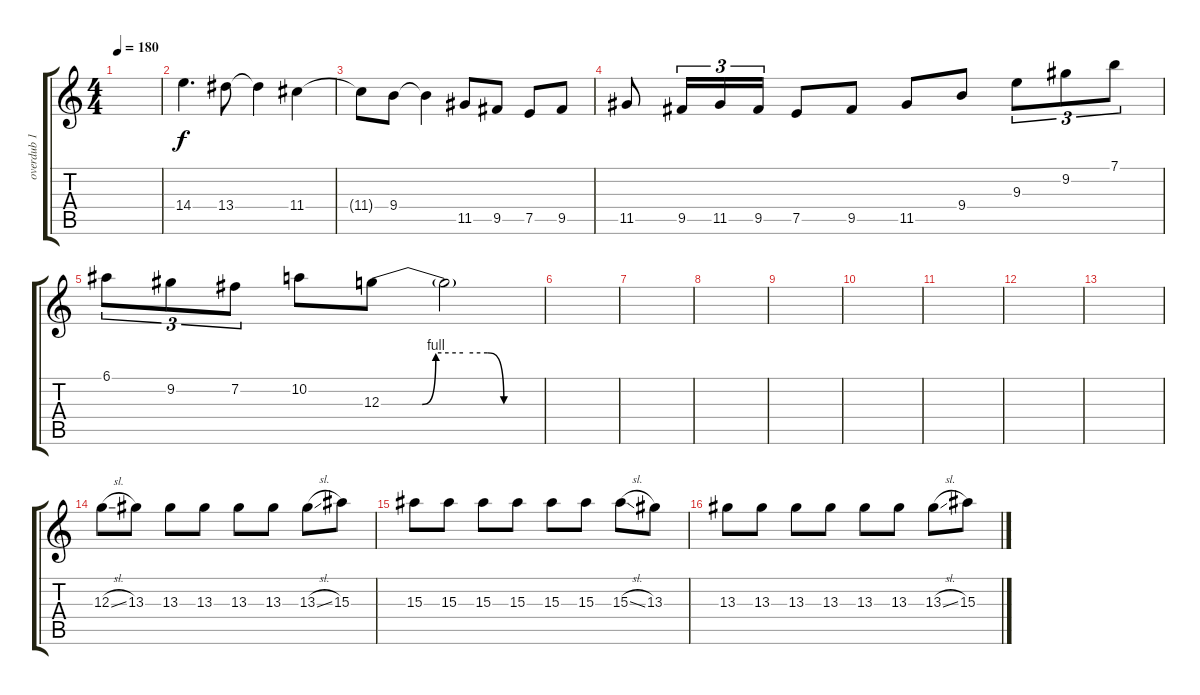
\track ("overdub 1" "overdub 1") {instrument overdrivenguitar}
\staff {score tabs}
\tuning (E4 B3 G3 D3 A2 E2) {hide}
\ts (4 4)
\tempo 180
\clef g2
\ks c
|
14.4.4{d} 13.4.8 13.4{t}.4 11.4.4 |
11.4{t}.8 9.4.8 9.4{t}.4 11.5.8 9.5.8 7.5.8 9.5.8 |
11.5.8 9.5.16{tu (3 2)} 11.5.16{tu (3 2)} 9.5.16{tu (3 2)} 7.5.8 9.5.8 11.5.8 9.4.8 9.3.8{tu (3 2)} 9.2.8{tu (3 2)} 7.1.8{tu (3 2)} |
6.1.8{tu (3 2)} 9.2.8{tu (3 2)} 7.2.8{tu (3 2)} 10.2.8 12.3{be (custom 0 0 15 0 20 4 30 4 39 4 45 0 60 0)}.8 12.3{t}.2 |
|
|
|
|
|
|
|
|
12.3{sl}.8 13.3.8 13.3.8 13.3.8 13.3.8 13.3.8 13.3{sl}.8 15.3.8 |
15.3.8 15.3.8 15.3.8 15.3.8 15.3.8 15.3.8 15.3{sl}.8 13.3.8 |
13.3.8 13.3.8 13.3.8 13.3.8 13.3.8 13.3.8 13.3{sl}.8 15.3.8
